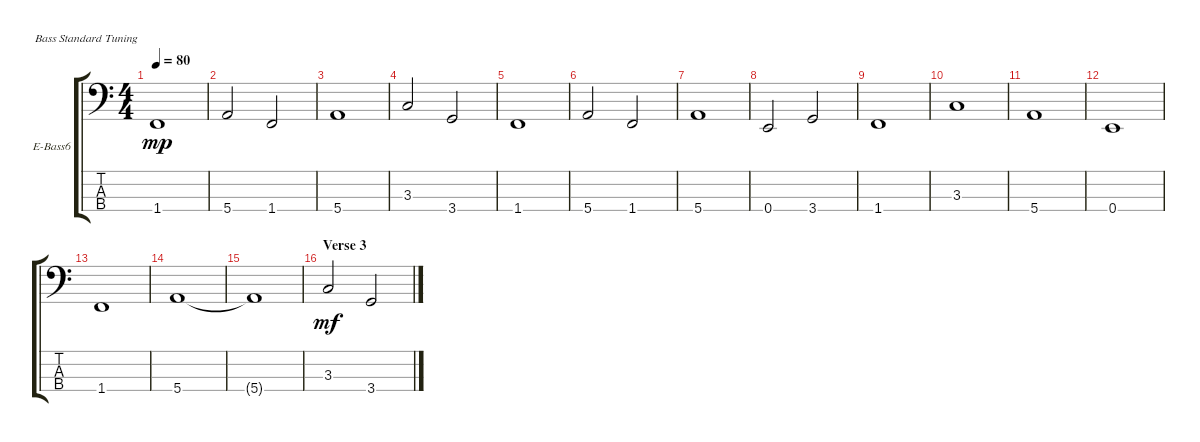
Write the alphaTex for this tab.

\defaultSystemsLayout 4
\bracketExtendMode groupsimilarinstruments
\firstSystemTrackNameOrientation horizontal
\otherSystemsTrackNameOrientation horizontal
\track ("Electric Bass" "E-Bass6") {instrument electricbassfinger}
\staff {score tabs}
\tuning (G2 D2 A1 E1)
\ts (4 4)
\tempo 80
\clef f4
\scale
0.333333
\ks c
1.4.1{dy mp} |
\scale
0.333333 5.4.2 1.4.2 |
\scale
0.333333 5.4.1 |
\scale
0.333333 3.3.2 3.4.2 |
\scale
0.333333 1.4.1 |
\scale
0.333333 5.4.2 1.4.2 |
\scale
0.333333 5.4.1 |
\scale
0.333333 0.4.2 3.4.2 |
\scale
0.333333 1.4.1 |
\scale
0.333333 3.3.1 |
\scale
0.333333 5.4.1 |
\scale
0.333333 0.4.1 |
\scale
0.333333 1.4.1 |
5.4.1 |
5.4{t}.1 |
\section ("" "Verse 3")
3.3.2{dy mf} 3.4.2
